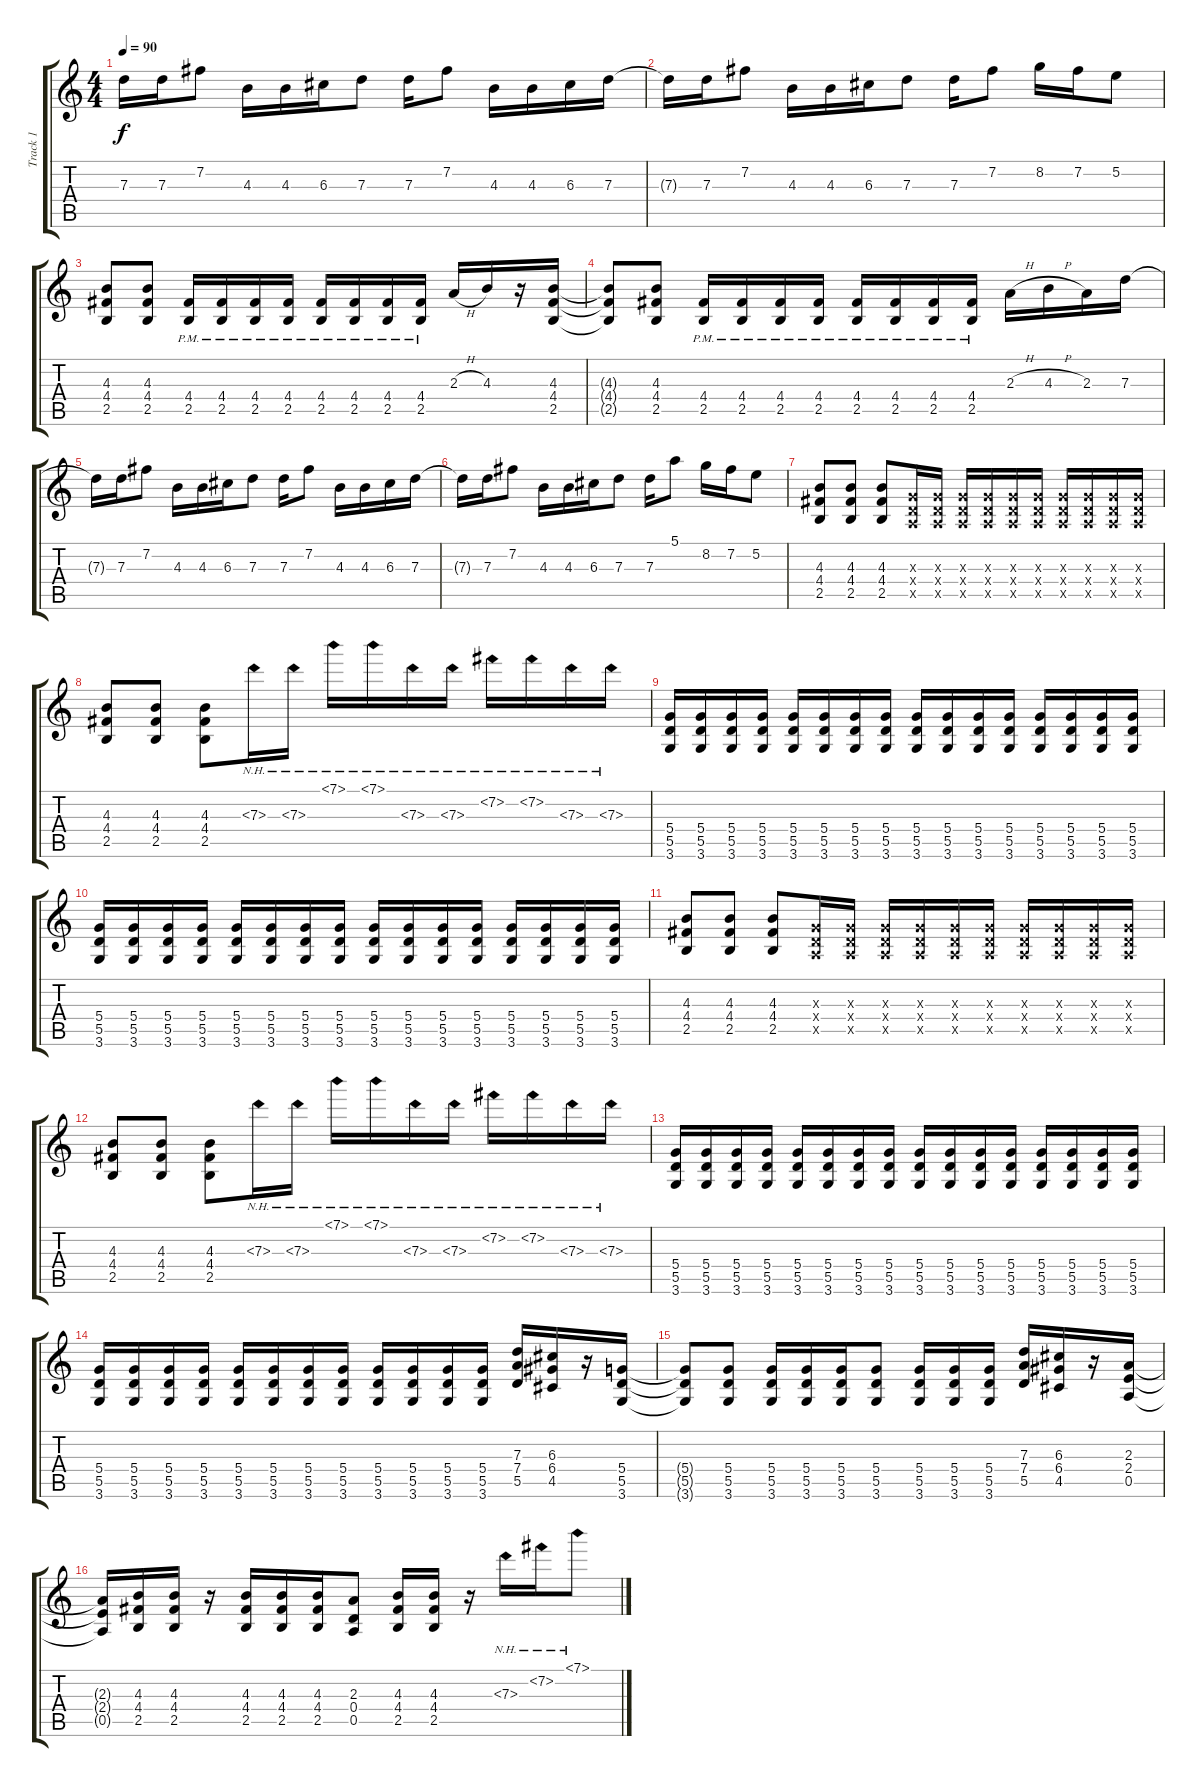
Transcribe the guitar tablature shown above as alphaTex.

\track ("Track 1" "Track 1") {instrument overdrivenguitar}
\staff {score tabs}
\tuning (E4 B3 G3 D3 A2 E2) {hide}
\ts (4 4)
\tempo 90
\clef g2
\ks c
7.3{t}.16{dy f} 7.3.16 7.2.8 4.3.16 4.3.16 6.3.16 7.3.8 7.3.16 7.2.8 4.3.16 4.3.16 6.3.16 7.3.16 |
7.3{t}.16 7.3.16 7.2.8 4.3.16 4.3.16 6.3.16 7.3.8 7.3.16 7.2.8 8.2.16 7.2.16 5.2.8 |
(4.3 4.4 2.5).8 (4.3 4.4 2.5).8 (4.4{pm} 2.5{pm}).16 (4.4{pm} 2.5{pm}).16 (4.4{pm} 2.5{pm}).16 (4.4{pm} 2.5{pm}).16 (4.4{pm} 2.5{pm}).16 (4.4{pm} 2.5{pm}).16 (4.4{pm} 2.5{pm}).16 (4.4{pm} 2.5{pm}).16 2.3{h}.16 4.3.16 r.16 (4.3 4.4 2.5).16 |
(4.3{t} 4.4{t} 2.5{t}).8 (4.3 4.4 2.5).8 (4.4{pm} 2.5{pm}).16 (4.4{pm} 2.5{pm}).16 (4.4{pm} 2.5{pm}).16 (4.4{pm} 2.5{pm}).16 (4.4{pm} 2.5{pm}).16 (4.4{pm} 2.5{pm}).16 (4.4{pm} 2.5{pm}).16 (4.4{pm} 2.5{pm}).16 2.3{h}.16 4.3{h}.16 2.3.16 7.3.16 |
7.3{t}.16 7.3.16 7.2.8 4.3.16 4.3.16 6.3.16 7.3.8 7.3.16 7.2.8 4.3.16 4.3.16 6.3.16 7.3.16 |
7.3{t}.16 7.3.16 7.2.8 4.3.16 4.3.16 6.3.16 7.3.8 7.3.16 5.1.8 8.2.16 7.2.16 5.2.8 |
(4.3 4.4 2.5).8 (4.3 4.4 2.5).8 (4.3 4.4 2.5).8 (0.3{x} 0.4{x} 0.5{x}).16 (0.3{x} 0.4{x} 0.5{x}).16 (0.3{x} 0.4{x} 0.5{x}).16 (0.3{x} 0.4{x} 0.5{x}).16 (0.3{x} 0.4{x} 0.5{x}).16 (0.3{x} 0.4{x} 0.5{x}).16 (0.3{x} 0.4{x} 0.5{x}).16 (0.3{x} 0.4{x} 0.5{x}).16 (0.3{x} 0.4{x} 0.5{x}).16 (0.3{x} 0.4{x} 0.5{x}).16 |
(4.3 4.4 2.5).8 (4.3 4.4 2.5).8 (4.3 4.4 2.5).8 7.3{nh}.16 7.3{nh}.16 7.1{nh}.16 7.1{nh}.16 7.3{nh}.16 7.3{nh}.16 7.2{nh}.16 7.2{nh}.16 7.3{nh}.16 7.3{nh}.16 |
(5.4 5.5 3.6).16 (5.4 5.5 3.6).16 (5.4 5.5 3.6).16 (5.4 5.5 3.6).16 (5.4 5.5 3.6).16 (5.4 5.5 3.6).16 (5.4 5.5 3.6).16 (5.4 5.5 3.6).16 (5.4 5.5 3.6).16 (5.4 5.5 3.6).16 (5.4 5.5 3.6).16 (5.4 5.5 3.6).16 (5.4 5.5 3.6).16 (5.4 5.5 3.6).16 (5.4 5.5 3.6).16 (5.4 5.5 3.6).16 |
(5.4 5.5 3.6).16 (5.4 5.5 3.6).16 (5.4 5.5 3.6).16 (5.4 5.5 3.6).16 (5.4 5.5 3.6).16 (5.4 5.5 3.6).16 (5.4 5.5 3.6).16 (5.4 5.5 3.6).16 (5.4 5.5 3.6).16 (5.4 5.5 3.6).16 (5.4 5.5 3.6).16 (5.4 5.5 3.6).16 (5.4 5.5 3.6).16 (5.4 5.5 3.6).16 (5.4 5.5 3.6).16 (5.4 5.5 3.6).16 |
(4.3 4.4 2.5).8 (4.3 4.4 2.5).8 (4.3 4.4 2.5).8 (0.3{x} 0.4{x} 0.5{x}).16 (0.3{x} 0.4{x} 0.5{x}).16 (0.3{x} 0.4{x} 0.5{x}).16 (0.3{x} 0.4{x} 0.5{x}).16 (0.3{x} 0.4{x} 0.5{x}).16 (0.3{x} 0.4{x} 0.5{x}).16 (0.3{x} 0.4{x} 0.5{x}).16 (0.3{x} 0.4{x} 0.5{x}).16 (0.3{x} 0.4{x} 0.5{x}).16 (0.3{x} 0.4{x} 0.5{x}).16 |
(4.3 4.4 2.5).8 (4.3 4.4 2.5).8 (4.3 4.4 2.5).8 7.3{nh}.16 7.3{nh}.16 7.1{nh}.16 7.1{nh}.16 7.3{nh}.16 7.3{nh}.16 7.2{nh}.16 7.2{nh}.16 7.3{nh}.16 7.3{nh}.16 |
(5.4 5.5 3.6).16 (5.4 5.5 3.6).16 (5.4 5.5 3.6).16 (5.4 5.5 3.6).16 (5.4 5.5 3.6).16 (5.4 5.5 3.6).16 (5.4 5.5 3.6).16 (5.4 5.5 3.6).16 (5.4 5.5 3.6).16 (5.4 5.5 3.6).16 (5.4 5.5 3.6).16 (5.4 5.5 3.6).16 (5.4 5.5 3.6).16 (5.4 5.5 3.6).16 (5.4 5.5 3.6).16 (5.4 5.5 3.6).16 |
(5.4 5.5 3.6).16 (5.4 5.5 3.6).16 (5.4 5.5 3.6).16 (5.4 5.5 3.6).16 (5.4 5.5 3.6).16 (5.4 5.5 3.6).16 (5.4 5.5 3.6).16 (5.4 5.5 3.6).16 (5.4 5.5 3.6).16 (5.4 5.5 3.6).16 (5.4 5.5 3.6).16 (5.4 5.5 3.6).16 (7.3 7.4 5.5).16 (6.3 6.4 4.5).16 r.16 (5.4 5.5 3.6).16 |
(5.4{t} 5.5{t} 3.6{t}).8 (5.4 5.5 3.6).8 (5.4 5.5 3.6).16 (5.4 5.5 3.6).16 (5.4 5.5 3.6).16 (5.4 5.5 3.6).8 (5.4 5.5 3.6).16 (5.4 5.5 3.6).16 (5.4 5.5 3.6).16 (7.3 7.4 5.5).16 (6.3 6.4 4.5).16 r.16 (2.3 2.4 0.5).16 |
(2.3{t} 2.4{t} 0.5{t}).16 (4.3 4.4 2.5).16 (4.3 4.4 2.5).16 r.16 (4.3 4.4 2.5).16 (4.3 4.4 2.5).16 (4.3 4.4 2.5).16 (2.3 0.4 0.5).8 (4.3 4.4 2.5).16 (4.3 4.4 2.5).16 r.16 7.3{nh}.16 7.2{nh}.16 7.1{nh}.8
